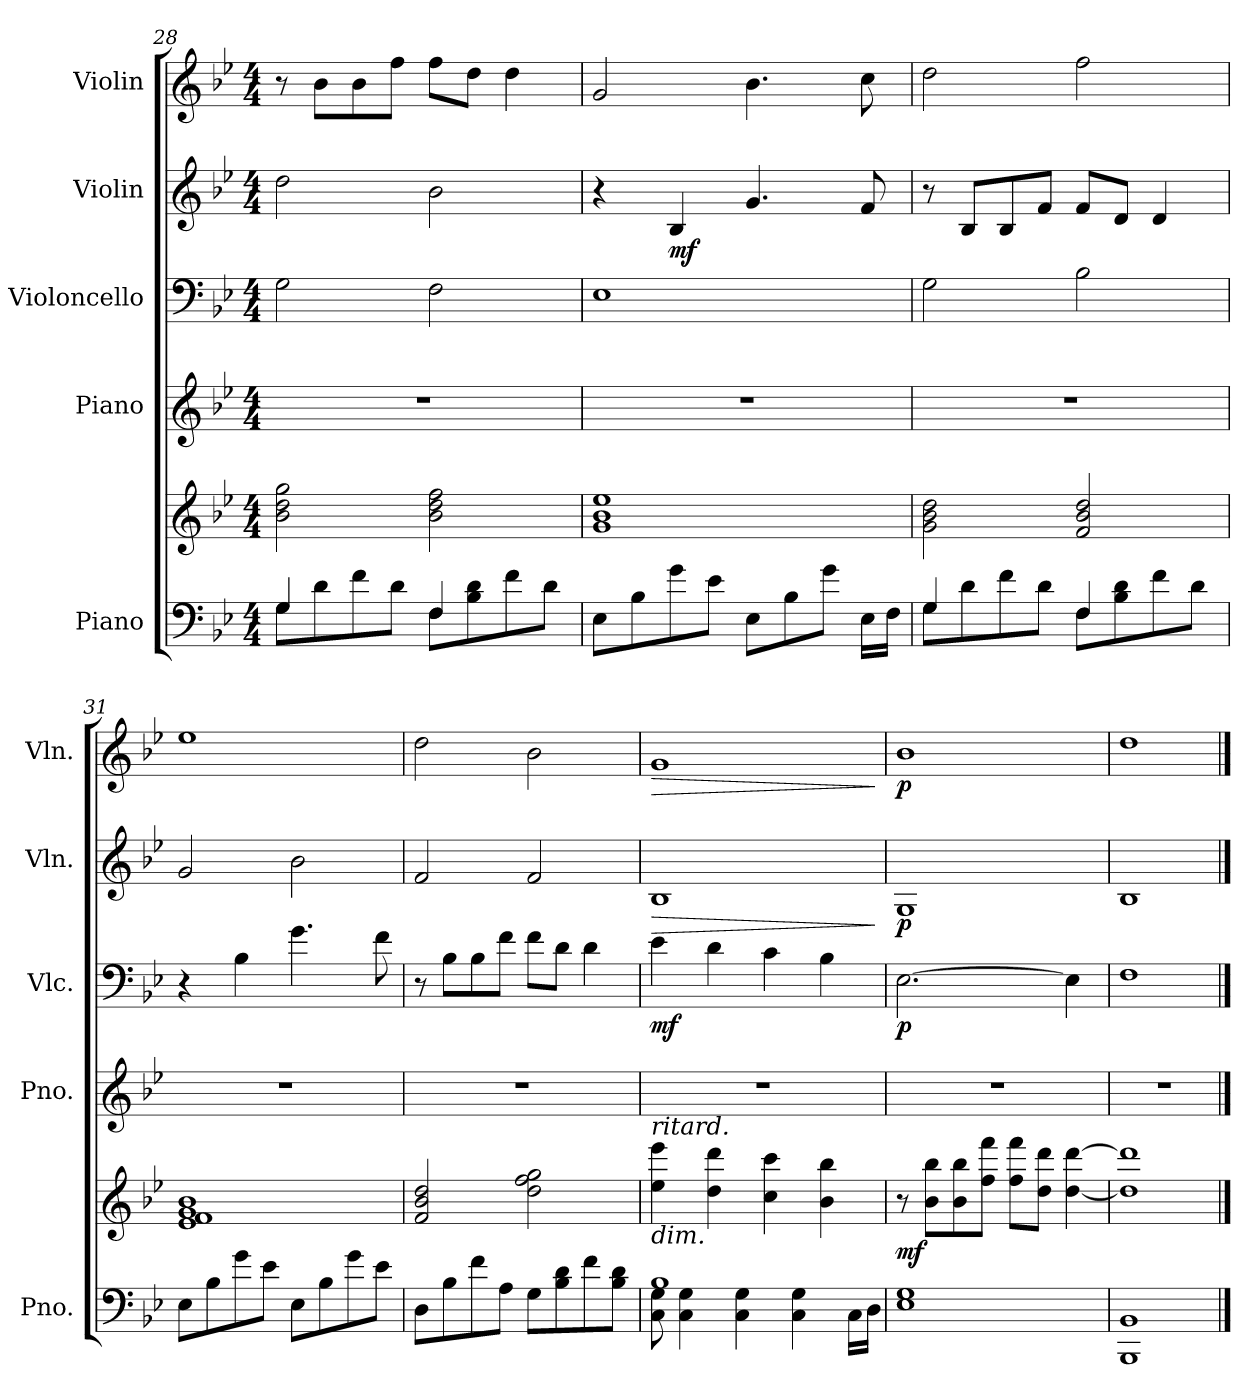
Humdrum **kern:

**kern	**kern	**dynam	**kern	**kern	**dynam	**kern	**dynam	**kern	**dynam
*part5	*part5	*part5	*part4	*part3	*part3	*part2	*part2	*part1	*part1
*staff6	*staff5	*staff5/6	*staff4	*staff3	*staff3	*staff2	*staff2	*staff1	*staff1
*I"Piano	*	*	*I"Piano	*I"Violoncello	*	*I"Violin	*	*I"Violin	*
*I'Pno.	*	*	*I'Pno.	*I'Vlc.	*	*I'Vln.	*	*I'Vln.	*
*clefF4	*clefG2	*	*clefG2	*clefF4	*	*clefG2	*	*clefG2	*
*k[b-e-]	*k[b-e-]	*	*k[b-e-]	*k[b-e-]	*	*k[b-e-]	*	*k[b-e-]	*
*M4/4	*M4/4	*	*M4/4	*M4/4	*	*M4/4	*	*M4/4	*
=28	=28	=28	=28	=28	=28	=28	=28	=28	=28
*^	*	*	*	*	*	*	*	*	*
8G\L	4G/	2b-\ 2dd\ 2gg\	.	1r	2G\	.	2dd\	.	8r	.
8d\	.	.	.	.	.	.	.	.	8b-\L	.
8f\	4ryy	.	.	.	.	.	.	.	8b-\	.
8d\J	.	.	.	.	.	.	.	.	8ff\J	.
8F\L	4F/	2b-\ 2dd\ 2ff\	.	.	2F\	.	2b-\	.	8ff\L	.
8B-\ 8d\	.	.	.	.	.	.	.	.	8dd\J	.
8f\	4ryy	.	.	.	.	.	.	.	4dd\	.
8d\J	.	.	.	.	.	.	.	.	.	.
*v	*v	*	*	*	*	*	*	*	*	*
=29	=29	=29	=29	=29	=29	=29	=29	=29	=29
8E-\L	1g 1b- 1ee-	.	1r	1E-	.	4r	.	2g/	.
8B-\	.	.	.	.	.	.	.	.	.
!	!	!	!	!	!	!	!LO:DY:b	!	!
8g\	.	.	.	.	.	4B-/	mf	.	.
8e-\J	.	.	.	.	.	.	.	.	.
8E-\L	.	.	.	.	.	4.g/	.	4.b-\	.
8B-\	.	.	.	.	.	.	.	.	.
8g\J	.	.	.	.	.	.	.	.	.
16E-\LL	.	.	.	.	.	8f/	.	8cc\	.
16F\JJ	.	.	.	.	.	.	.	.	.
!!LO:LB:g=z
=30	=30	=30	=30	=30	=30	=30	=30	=30	=30
*^	*	*	*	*	*	*	*	*	*
8G\L	4G/	2g\ 2b-\ 2dd\	.	1r	2G\	.	8r	.	2dd\	.
8d\	.	.	.	.	.	.	8B-/L	.	.	.
8f\	4ryy	.	.	.	.	.	8B-/	.	.	.
8d\J	.	.	.	.	.	.	8f/J	.	.	.
8F\L	4F/	2f/ 2b-/ 2dd/	.	.	2B-\	.	8f/L	.	2ff\	.
8B-\ 8d\	.	.	.	.	.	.	8d/J	.	.	.
8f\	4ryy	.	.	.	.	.	4d/	.	.	.
8d\J	.	.	.	.	.	.	.	.	.	.
*v	*v	*	*	*	*	*	*	*	*	*
=31	=31	=31	=31	=31	=31	=31	=31	=31	=31
8E-\L	1e- 1f 1g 1b-	.	1r	4r	.	2g/	.	1ee-	.
8B-\	.	.	.	.	.	.	.	.	.
8g\	.	.	.	4B-\	.	.	.	.	.
8e-\J	.	.	.	.	.	.	.	.	.
8E-\L	.	.	.	4.g\	.	2b-\	.	.	.
8B-\	.	.	.	.	.	.	.	.	.
8g\	.	.	.	.	.	.	.	.	.
8e-\J	.	.	.	8f\	.	.	.	.	.
=32	=32	=32	=32	=32	=32	=32	=32	=32	=32
8D\L	2f/ 2b-/ 2dd/	.	1r	8r	.	2f/	.	2dd\	.
8B-\	.	.	.	8B-\L	.	.	.	.	.
8f\	.	.	.	8B-\	.	.	.	.	.
8A\J	.	.	.	8f\J	.	.	.	.	.
8G\L	2dd\ 2ff\ 2gg\	.	.	8f\L	.	2f/	.	2b-\	.
8B-\ 8d\	.	.	.	8d\J	.	.	.	.	.
8f\	.	.	.	4d\	.	.	.	.	.
8B-\ 8d\J	.	.	.	.	.	.	.	.	.
=33	=33	=33	=33	=33	=33	=33	=33	=33	=33
*^	*	*	*	*	*	*	*	*	*
!	!	!LO:TX:a:i:t=ritard.	!	!	!	!	!	!	!	!
!	!	!LO:TX:b:i:t=dim.	!	!	!	!	!	!	!	!
!	!	!	!	!	!	!LO:DY:b	!	!LO:HP:b	!	!LO:HP:b
1B-	8C\ 8G\	4ee-\ 4eee-\	.	1r	4e-\	mf	1B-	>	1g	>
.	4C\ 4G\	.	.	.	.	.	.	.	.	.
.	.	4dd\ 4ddd\	.	.	4d\	.	.	.	.	.
.	4C\ 4G\	.	.	.	.	.	.	.	.	.
.	.	4cc\ 4ccc\	.	.	4c\	.	.	.	.	.
.	4C\ 4G\	.	.	.	.	.	.	.	.	.
.	.	4b-\ 4bb-\	.	.	4B-\	.	.	.	.	.
.	16C\LL	.	.	.	.	.	.	.	.	.
.	16D\JJ	.	.	.	.	.	.	.	.	.
*v	*v	*	*	*	*	*	*	*	*	*
.	.	.	.	.	.	.	]	.	]
!!LO:PB:g=z
=34	=34	=34	=34	=34	=34	=34	=34	=34	=34
!	!	!LO:DY:b	!	!	!LO:DY:b	!	!LO:DY:b	!	!LO:DY:b
1E- 1G	8r	mf	1r	[2.E-\	p	1G	p	1b-	p
.	8b-\ 8bb-\L	.	.	.	.	.	.	.	.
.	8b-\ 8bb-\	.	.	.	.	.	.	.	.
.	8ff\ 8fff\J	.	.	.	.	.	.	.	.
.	8ff\ 8fff\L	.	.	.	.	.	.	.	.
.	8dd\ 8ddd\J	.	.	.	.	.	.	.	.
.	[4dd\ [4ddd\	.	.	4E-\]	.	.	.	.	.
=35	=35	=35	=35	=35	=35	=35	=35	=35	=35
1BBB- 1BB-	1dd] 1ddd]	.	1r	1F	.	1B-	.	1dd	.
==	==	==	==	==	==	==	==	==	==
*-	*-	*-	*-	*-	*-	*-	*-	*-	*-
